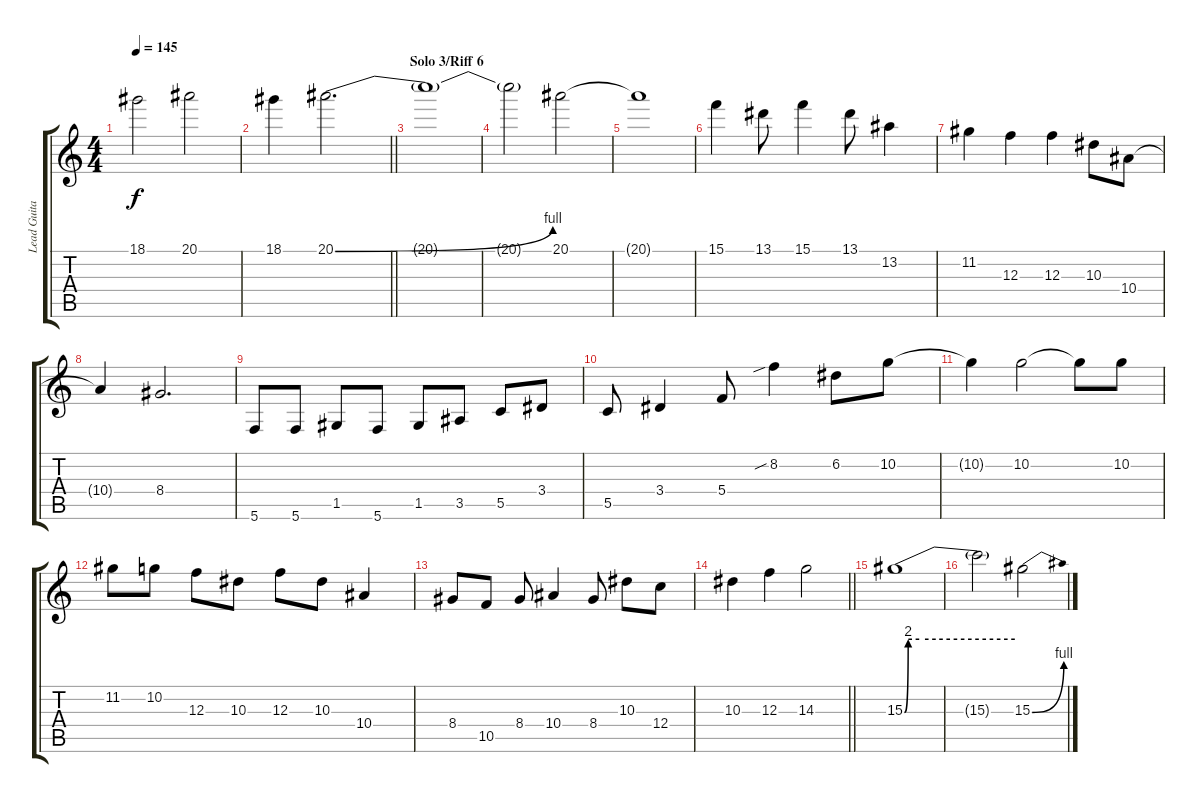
\track ("Lead Guitar" "Lead Guita") {instrument overdrivenguitar}
\staff {score tabs}
\tuning (D4 A3 F3 C3 G2 C2) {hide}
\ts (4 4)
\tempo 145
\clef g2
\ks c
18.1{t}.2{dy f} 20.1.2 |
\barLineRight lightlight
18.1.4 20.1{be (bend 0 0 60 4)}.2{d} |
\section ("" "Solo 3/Riff 6")
20.1{t}.1 |
20.1{t}.2 20.1.2 |
20.1{t}.1 |
15.1.4 13.1.8 15.1.4 13.1.8 13.2.4 |
11.2.4 12.3.4 12.3.4 10.3.8 10.4.8 |
10.4{t}.4 8.4.2{d} |
5.6.8 5.6.8 1.5.8 5.6.8 1.5.8 3.5.8 5.5.8 3.4.8 |
5.5.8 3.4.4 5.4.8 8.2{sib}.4 6.2.8 10.2.8 |
10.2{t}.4 10.2.2 10.2{t}.8 10.2.8 |
11.2.8 10.2.8 12.3.8 10.3.8 12.3.8 10.3.8 10.4.4 |
8.4.8 10.5.8 8.4.8 10.4.4 8.4.8 10.3.8 12.4.8 |
\barLineRight lightlight
10.3.4 12.3.4 14.3.2 |
15.3{be (custom 0 0 2 8 8 8 17 8 60 8)}.1 |
15.3{t}.2 15.3{be (bend 0 0 60 4)}.2
